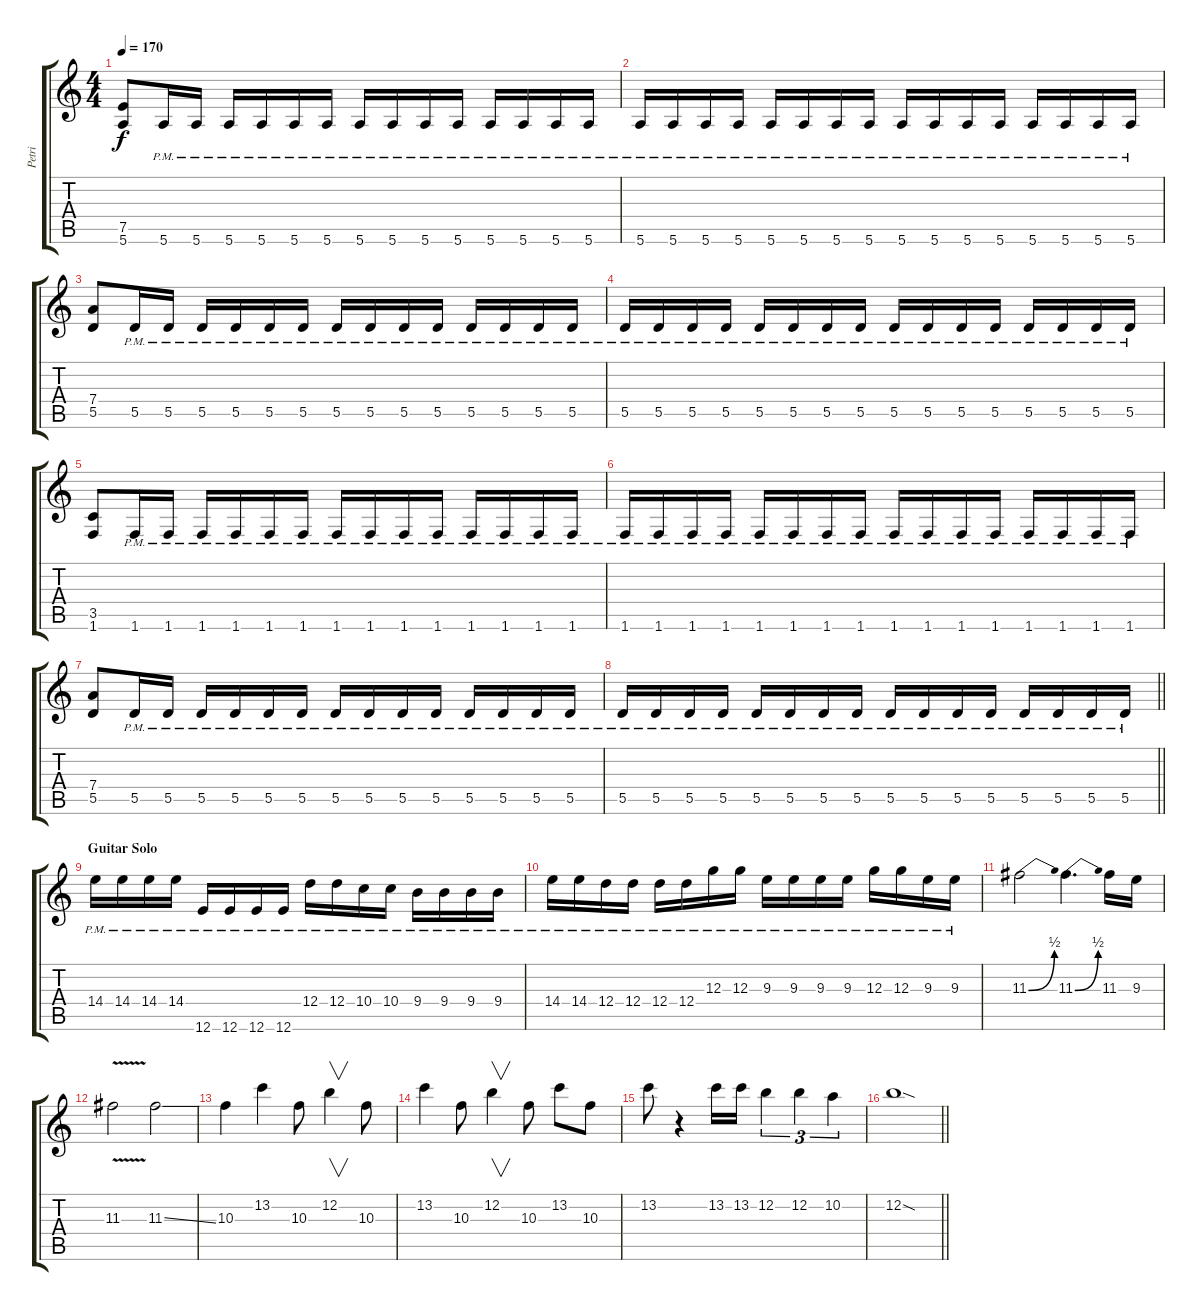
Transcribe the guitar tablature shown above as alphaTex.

\track ("Petri" "Petri") {instrument distortionguitar}
\staff {score tabs}
\tuning (E4 B3 G3 D3 A2 E2) {hide}
\ts (4 4)
\tempo 170
\clef g2
\ks c
(7.5 5.6).8{dy f} 5.6{pm}.16 5.6{pm}.16 5.6{pm}.16 5.6{pm}.16 5.6{pm}.16 5.6{pm}.16 5.6{pm}.16 5.6{pm}.16 5.6{pm}.16 5.6{pm}.16 5.6{pm}.16 5.6{pm}.16 5.6{pm}.16 5.6{pm}.16 |
5.6{pm}.16 5.6{pm}.16 5.6{pm}.16 5.6{pm}.16 5.6{pm}.16 5.6{pm}.16 5.6{pm}.16 5.6{pm}.16 5.6{pm}.16 5.6{pm}.16 5.6{pm}.16 5.6{pm}.16 5.6{pm}.16 5.6{pm}.16 5.6{pm}.16 5.6{pm}.16 |
(7.4 5.5).8 5.5{pm}.16 5.5{pm}.16 5.5{pm}.16 5.5{pm}.16 5.5{pm}.16 5.5{pm}.16 5.5{pm}.16 5.5{pm}.16 5.5{pm}.16 5.5{pm}.16 5.5{pm}.16 5.5{pm}.16 5.5{pm}.16 5.5{pm}.16 |
5.5{pm}.16 5.5{pm}.16 5.5{pm}.16 5.5{pm}.16 5.5{pm}.16 5.5{pm}.16 5.5{pm}.16 5.5{pm}.16 5.5{pm}.16 5.5{pm}.16 5.5{pm}.16 5.5{pm}.16 5.5{pm}.16 5.5{pm}.16 5.5{pm}.16 5.5{pm}.16 |
(3.5 1.6).8 1.6{pm}.16 1.6{pm}.16 1.6{pm}.16 1.6{pm}.16 1.6{pm}.16 1.6{pm}.16 1.6{pm}.16 1.6{pm}.16 1.6{pm}.16 1.6{pm}.16 1.6{pm}.16 1.6{pm}.16 1.6{pm}.16 1.6{pm}.16 |
1.6{pm}.16 1.6{pm}.16 1.6{pm}.16 1.6{pm}.16 1.6{pm}.16 1.6{pm}.16 1.6{pm}.16 1.6{pm}.16 1.6{pm}.16 1.6{pm}.16 1.6{pm}.16 1.6{pm}.16 1.6{pm}.16 1.6{pm}.16 1.6{pm}.16 1.6{pm}.16 |
(7.4 5.5).8 5.5{pm}.16 5.5{pm}.16 5.5{pm}.16 5.5{pm}.16 5.5{pm}.16 5.5{pm}.16 5.5{pm}.16 5.5{pm}.16 5.5{pm}.16 5.5{pm}.16 5.5{pm}.16 5.5{pm}.16 5.5{pm}.16 5.5{pm}.16 |
\barLineRight lightlight
5.5{pm}.16 5.5{pm}.16 5.5{pm}.16 5.5{pm}.16 5.5{pm}.16 5.5{pm}.16 5.5{pm}.16 5.5{pm}.16 5.5{pm}.16 5.5{pm}.16 5.5{pm}.16 5.5{pm}.16 5.5{pm}.16 5.5{pm}.16 5.5{pm}.16 5.5{pm}.16 |
\section ("" "Guitar Solo")
14.4{pm}.16 14.4{pm}.16 14.4{pm}.16 14.4{pm}.16 12.6{pm}.16 12.6{pm}.16 12.6{pm}.16 12.6{pm}.16 12.4{pm}.16 12.4{pm}.16 10.4{pm}.16 10.4{pm}.16 9.4{pm}.16 9.4{pm}.16 9.4{pm}.16 9.4{pm}.16 |
14.4{pm}.16 14.4{pm}.16 12.4{pm}.16 12.4{pm}.16 12.4{pm}.16 12.4{pm}.16 12.3{pm}.16 12.3{pm}.16 9.3{pm}.16 9.3{pm}.16 9.3{pm}.16 9.3{pm}.16 12.3{pm}.16 12.3{pm}.16 9.3{pm}.16 9.3{pm}.16 |
11.3{be (bend 0 0 60 2)}.2 11.3{be (bend 0 0 60 2)}.4{d instrument guitarharmonics} 11.3.16{instrument distortionguitar} 9.3.16 |
11.3{v}.2 11.3{ss}.2 |
10.3.4 13.2.4 10.3.8 12.2.4{v} 10.3.8 |
13.2.4 10.3.8 12.2.4{v} 10.3.8 13.2.8 10.3.8 |
13.2.8 r.4 13.2.16 13.2.16 12.2.4{tu (3 2)} 12.2.4{tu (3 2)} 10.2.4{tu (3 2)} |
\barLineRight lightlight
12.2{sod}.1
